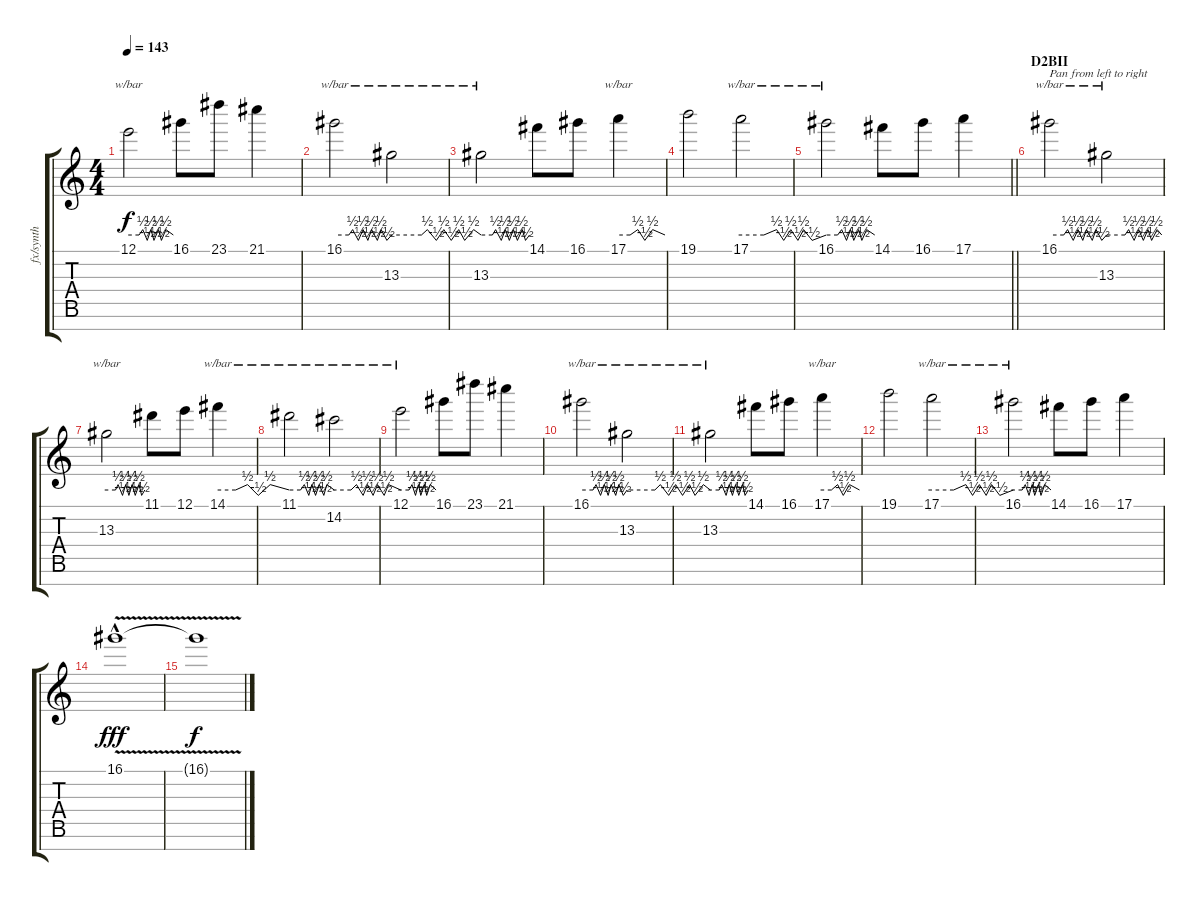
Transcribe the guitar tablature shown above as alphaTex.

\track ("fx/synth" "fx/synth") {instrument acousticguitarsteel}
\staff {score tabs}
\tuning (E4 B3 G3 D3 A2 E2 B1) {hide}
\ts (4 4)
\tempo 143
\clef g2
\ks c
12.1.2{tbe (custom default 0 0 14 0 19 2 25 -2 30 2 34 -2 40 2 44 -2 50 2 60 0) dy f} 16.1.8 23.1.8 21.1.4 |
16.1.2{tbe (custom default 0 0 15 0 19 2 25 -2 30 2 35 -2 39 2 45 -2 49 2 55 -2 60 0)} 13.3.2{tbe (custom default 0 0 20 0 24 2 30 -2 35 2 40 -2 45 2 49 -2 55 2 60 0)} |
13.3.2{tbe (custom default 0 0 14 0 18 2 25 -2 30 2 35 -2 40 2 45 -2 51 2 55 -2 60 0)} 14.1.8 16.1.8 17.1.4{tbe (custom default 0 0 15 0 25 2 34 -2 44 2 60 0)} |
19.1.2 17.1.2{tbe (custom default 0 0 16 0 25 2 30 -2 35 2 40 -2 44 2 50 -2 60 0)} |
\barLineRight lightlight
16.1.2{tbe (custom default 0 0 14 0 19 2 25 -2 30 2 34 -2 40 2 44 -2 50 2 60 0)} 14.1.8 16.1.8 17.1.4 |
\section ("" "D2BII")
16.1.2{tbe (custom default 0 0 15 0 19 2 25 -2 30 2 35 -2 39 2 45 -2 49 2 55 -2 60 0) txt "Pan from left to right" balance 0} 13.3.2{tbe (custom default 0 0 20 0 24 2 30 -2 35 2 40 -2 45 2 49 -2 55 2 60 0)} |
13.3.2{tbe (custom default 0 0 14 0 18 2 25 -2 30 2 35 -2 40 2 45 -2 51 2 55 -2 60 0)} 11.1.8 12.1.8 14.1.4{tbe (custom default 0 0 15 0 25 2 34 -2 44 2 60 0)} |
11.1.2{tbe (custom default 0 0 15 0 20 2 26 -2 30 2 35 -2 40 2 46 -2 50 2 60 0) balance 8} 14.2.2{tbe (custom default 0 0 15 0 20 2 26 -2 30 2 35 -2 39 2 45 -2 49 2 60 0)} |
12.1.2{tbe (custom default 0 0 14 0 19 2 25 -2 30 2 34 -2 40 2 44 -2 50 2 60 0)} 16.1.8 23.1.8 21.1.4 |
16.1.2{tbe (custom default 0 0 15 0 19 2 25 -2 30 2 35 -2 39 2 45 -2 49 2 55 -2 60 0) balance 16} 13.3.2{tbe (custom default 0 0 20 0 24 2 30 -2 35 2 40 -2 45 2 49 -2 55 2 60 0)} |
13.3.2{tbe (custom default 0 0 14 0 18 2 25 -2 30 2 35 -2 40 2 45 -2 51 2 55 -2 60 0)} 14.1.8 16.1.8 17.1.4{tbe (custom default 0 0 15 0 25 2 34 -2 44 2 60 0)} |
19.1.2{balance 8} 17.1.2{tbe (custom default 0 0 16 0 25 2 30 -2 35 2 40 -2 44 2 50 -2 60 0)} |
16.1.2{tbe (custom default 0 0 14 0 19 2 25 -2 30 2 34 -2 40 2 44 -2 50 2 60 0)} 14.1.8 16.1.8 17.1.4 |
16.1{v hac}.1{dy fff volume 0} |
16.1{t}.1{dy f}
